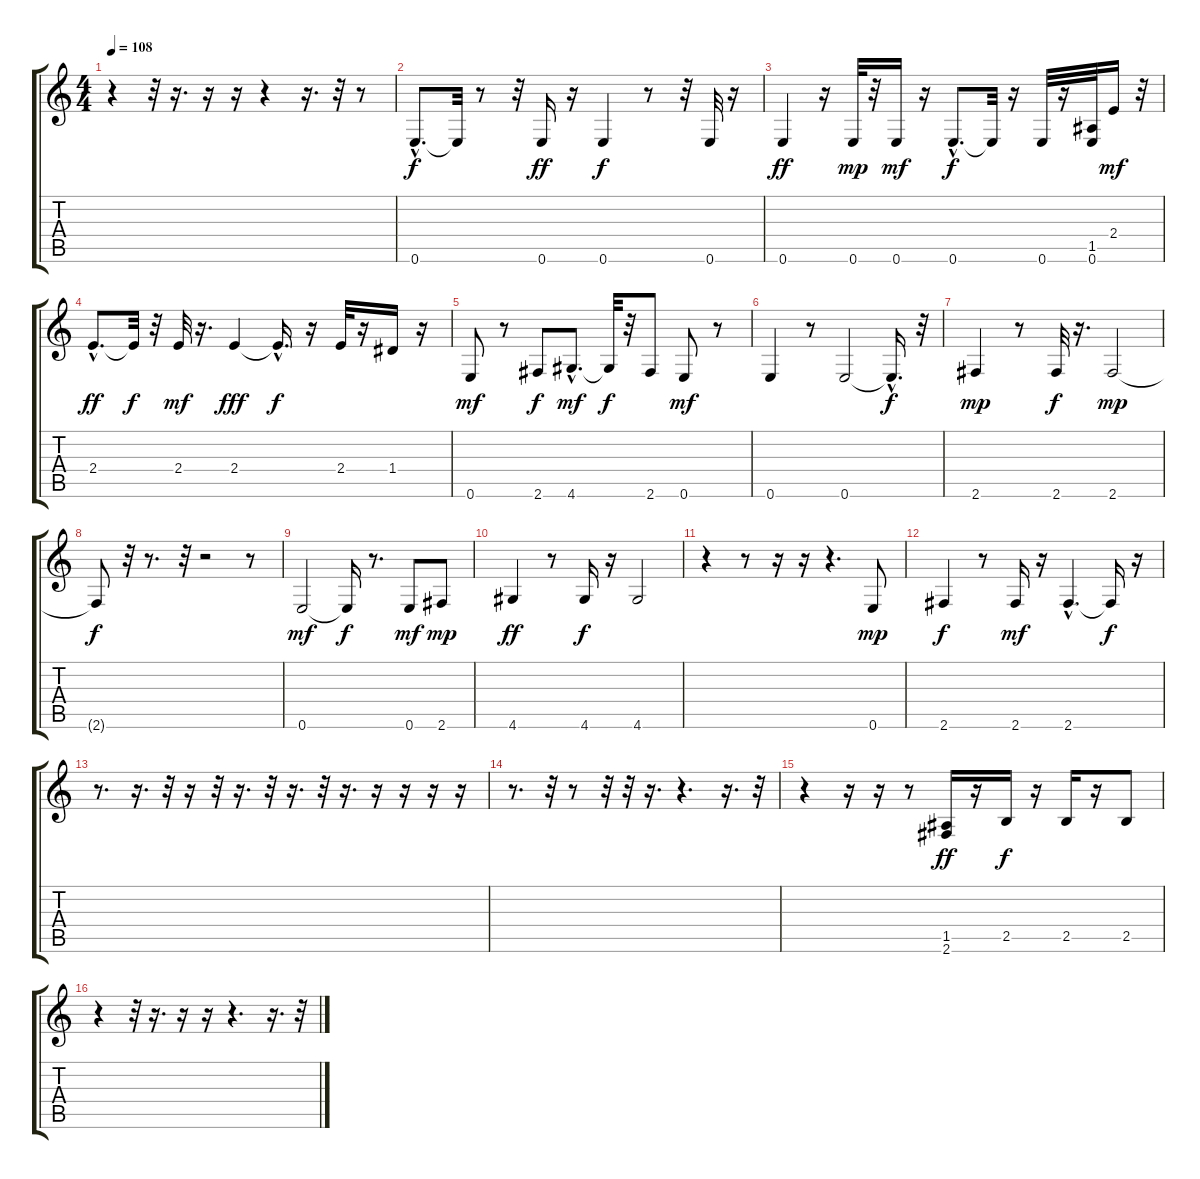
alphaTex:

\track "" {instrument fretlessbass}
\staff {score tabs}
\tuning (E4 B3 G3 D3 A2 E2) {hide}
\ts (4 4)
\tempo 108
\clef g2
\ks c
r.4{dy f} r.32 r.16{d} r.16 r.16 r.4 r.16{d} r.32 r.8 |
0.6{hac}.8{d} 0.6{t}.32 r.8 r.32 0.6.16{dy ff} r.16 0.6.4{dy f} r.8 r.32 0.6.32 r.16 |
0.6.4{dy ff} r.16 0.6.32{dy mp} r.32 0.6.16{dy mf} r.16 0.6{hac}.8{d dy f} 0.6{t}.32 r.16 0.6.32 r.16 (1.5 0.6).32 2.4.16{dy mf} r.32 |
2.4{hac}.8{d dy ff} 2.4{t}.32{dy f} r.32 2.4.32{dy mf} r.16{d} 2.4.4{dy fff} 2.4{hac t}.16{d dy f} r.16 2.4.32 r.16 1.4.16 r.16 |
0.6.8{dy mf} r.8 2.6.8{dy f} 4.6{hac}.8{d dy mf} 4.6{t}.32{dy f} r.32 2.6.8 0.6.8{dy mf} r.8 |
0.6.4 r.8 0.6.2 0.6{hac t}.16{d dy f} r.32 |
2.6.4{dy mp} r.8 2.6.32{dy f} r.16{d} 2.6.2{dy mp} |
2.6{t}.8{dy f} r.32 r.8{d} r.32 r.2 r.8 |
0.6.2{dy mf} 0.6{t}.16{dy f} r.8{d} 0.6.8{dy mf} 2.6.8{dy mp} |
4.6.4{dy ff} r.8 4.6.16{dy f} r.16 4.6.2 |
r.4 r.8 r.16 r.16 r.4{d} 0.6.8{dy mp} |
2.6.4{dy f} r.8 2.6.16{dy mf} r.16 2.6{hac}.4{d} 2.6{t}.16{dy f} r.16 |
r.8{d} r.16{d} r.32 r.16 r.32 r.16{d} r.32 r.16{d} r.32 r.16{d} r.16 r.16 r.16 r.16 |
r.8{d} r.32 r.8 r.32 r.32 r.16{d} r.4{d} r.16{d} r.32 |
r.4 r.16 r.16 r.8 (1.5 2.6).16{dy ff} r.16 2.5.16{dy f} r.16 2.5.16 r.16 2.5.8 |
r.4 r.32 r.16{d} r.16 r.16 r.4{d} r.16{d} r.32
